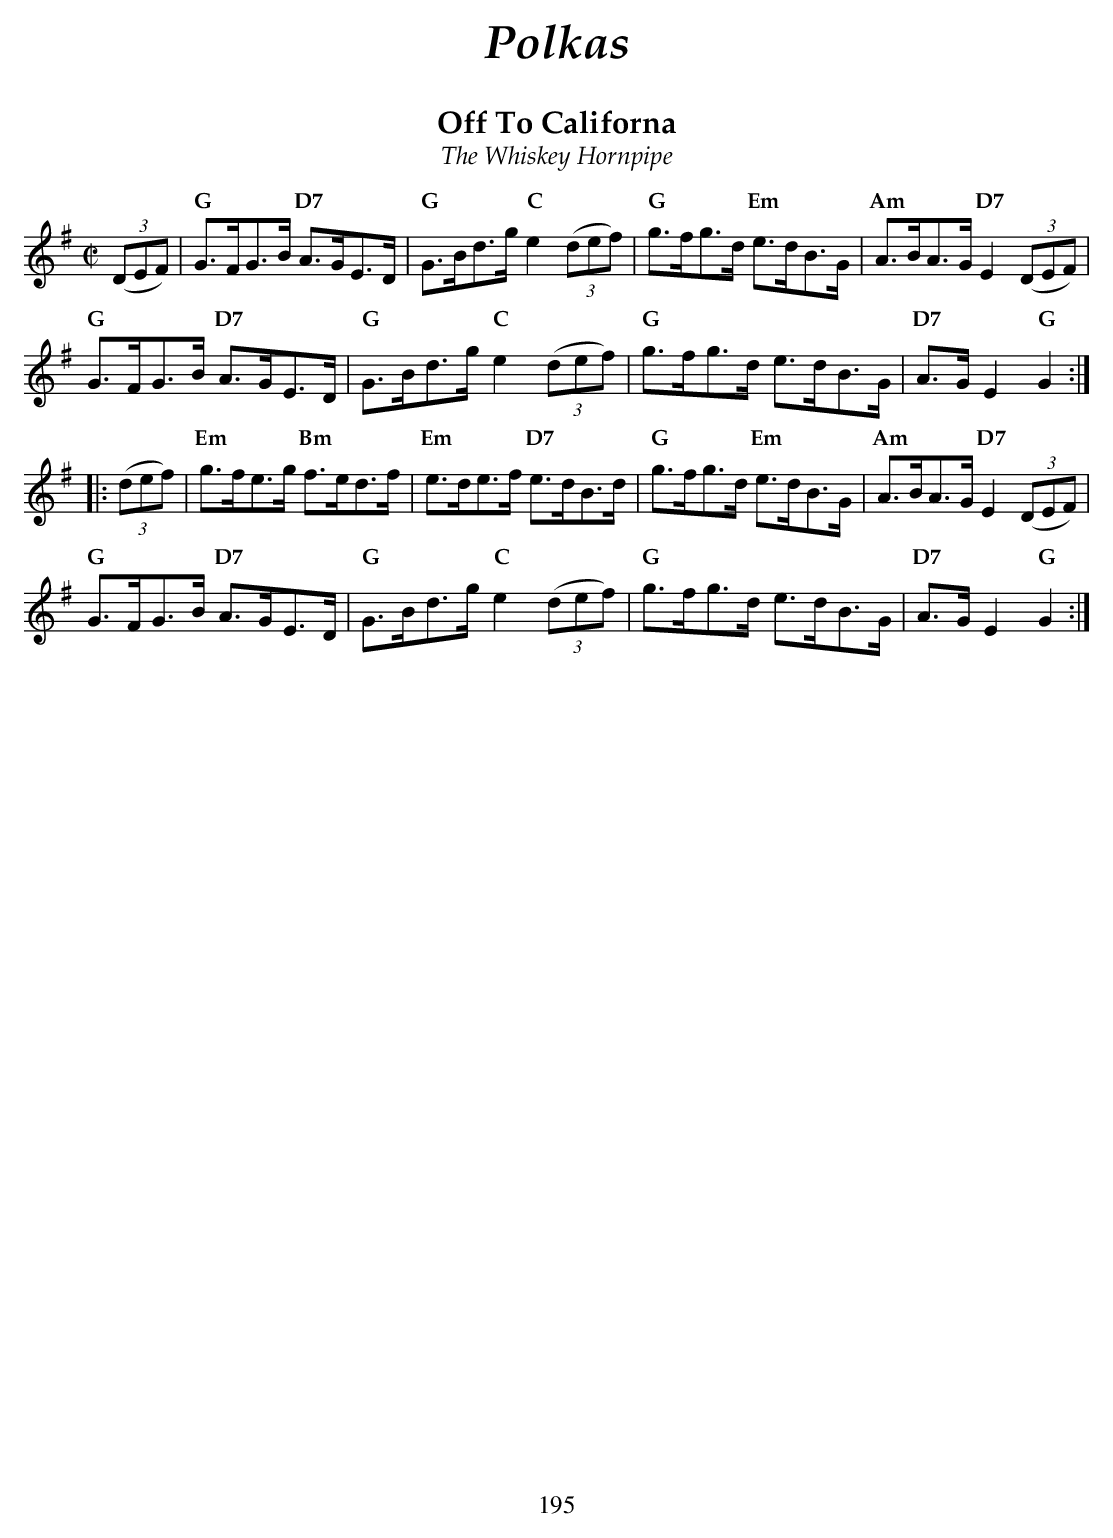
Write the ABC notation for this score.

X:1
T:Off To Californa
T:The Whiskey Hornpipe
M:C|
L:1/8
K:G
  ((3DEF) |\
"G" G>FG>B   "D7" A>GE>D  |  "G"  G>Bd>g "C"  e2 ((3def) |\
"G" g>fg>d   "Em" e>dB>G  | "Am"  A>BA>G "D7" E2 ((3DEF) |
"G" G>FG>B   "D7" A>GE>D  |  "G"  G>Bd>g "C"  e2 ((3def) |\
"G" g>fg>d        e>dB>G  | "D7"  A>G E2 "G"  G2        :|
|: ((3def) |\
"Em" g>fe>g  "Bm" f>ed>f  | "Em"  e>de>f "D7" e>dB>d     |\
"G" g>fg>d   "Em" e>dB>G  | "Am"  A>BA>G "D7" E2 ((3DEF) |
"G" G>FG>B   "D7" A>GE>D  | "G"   G>Bd>g  "C" e2 ((3def) |\
"G" g>fg>d        e>dB>G  | "D7"  A>G E2  "G" G2        :|
